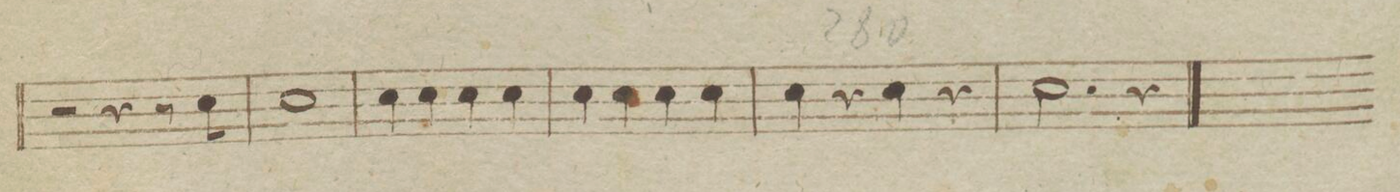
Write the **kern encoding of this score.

**kern
*I"Clarino Primo in B
*clefG2
*k[b-e-a-d-]
*met(c)
*M4/4
2r
4r
8r
8e-\
=273
1e-
=274
4e-\
4e-\
4e-\
4e-\
=275
4e-\
4e-\
4e-\
4e-\
=276
4e-\
4r
4e-\
4r
=277
2.e-\
4r
==
*-
